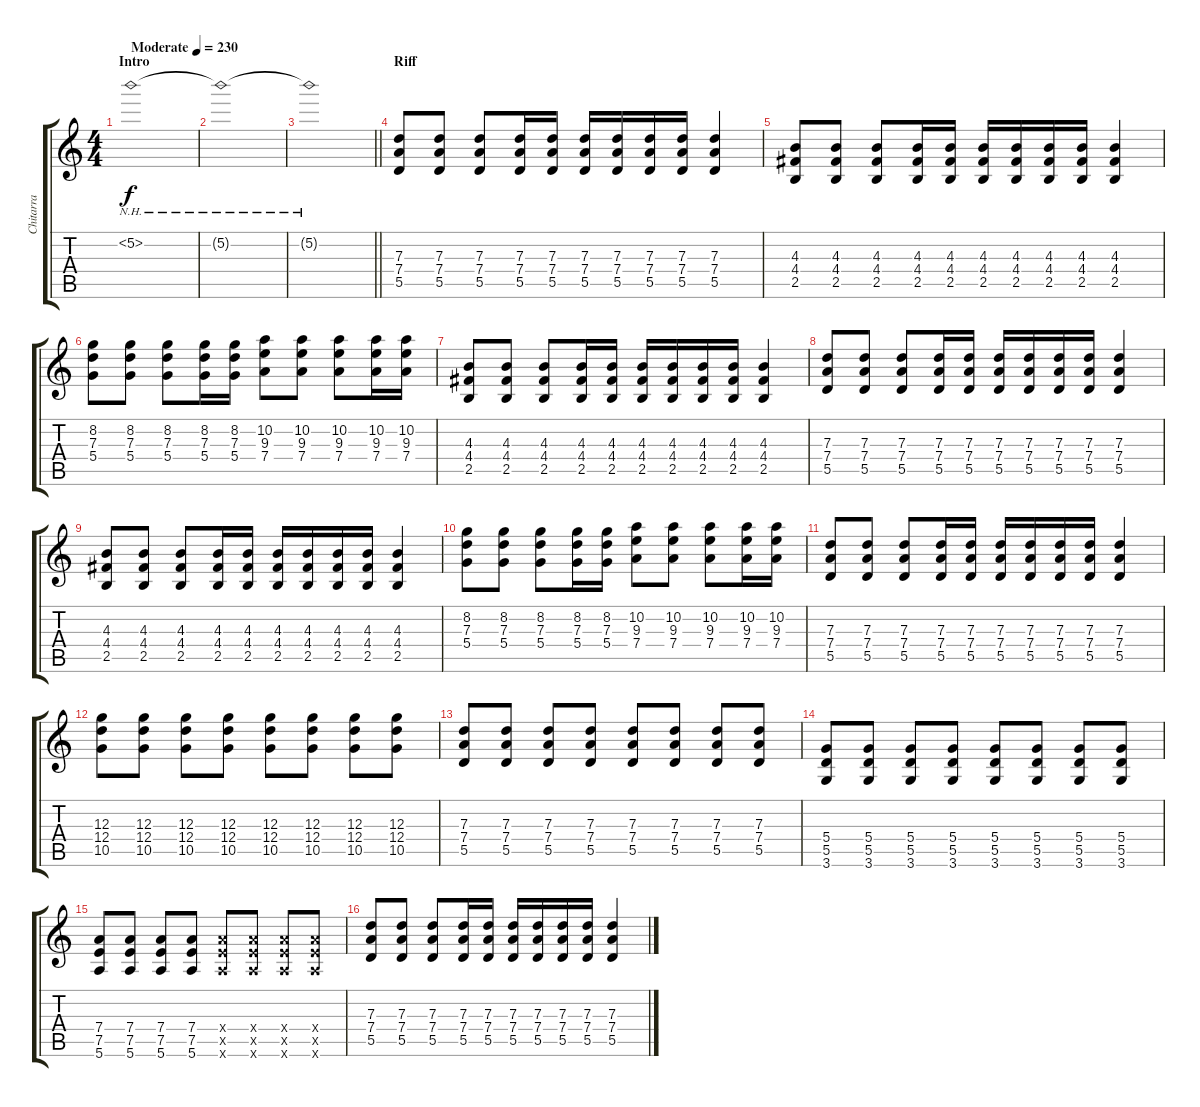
\track ("Chitarra" "Chitarra") {instrument distortionguitar}
\staff {score tabs}
\tuning (E4 B3 G3 D3 A2 E2) {hide}
\ts (4 4)
\section ("" "Intro")
\tempo (230 "Moderate")
\clef g2
\ks c
5.2{nh}.1{dy f instrument distortionguitar} |
5.2{nh t}.1 |
\barLineRight lightlight
5.2{nh t}.1 |
\section ("" "Riff")
(7.3 7.4 5.5).8 (7.3 7.4 5.5).8 (7.3 7.4 5.5).8 (7.3 7.4 5.5).16 (7.3 7.4 5.5).16 (7.3 7.4 5.5).16 (7.3 7.4 5.5).16 (7.3 7.4 5.5).16 (7.3 7.4 5.5).16 (7.3 7.4 5.5).4 |
(4.3 4.4 2.5).8 (4.3 4.4 2.5).8 (4.3 4.4 2.5).8 (4.3 4.4 2.5).16 (4.3 4.4 2.5).16 (4.3 4.4 2.5).16 (4.3 4.4 2.5).16 (4.3 4.4 2.5).16 (4.3 4.4 2.5).16 (4.3 4.4 2.5).4 |
(8.2 7.3 5.4).8 (8.2 7.3 5.4).8 (8.2 7.3 5.4).8 (8.2 7.3 5.4).16 (8.2 7.3 5.4).16 (10.2 9.3 7.4).8 (10.2 9.3 7.4).8 (10.2 9.3 7.4).8 (10.2 9.3 7.4).16 (10.2 9.3 7.4).16 |
(4.3 4.4 2.5).8 (4.3 4.4 2.5).8 (4.3 4.4 2.5).8 (4.3 4.4 2.5).16 (4.3 4.4 2.5).16 (4.3 4.4 2.5).16 (4.3 4.4 2.5).16 (4.3 4.4 2.5).16 (4.3 4.4 2.5).16 (4.3 4.4 2.5).4 |
(7.3 7.4 5.5).8 (7.3 7.4 5.5).8 (7.3 7.4 5.5).8 (7.3 7.4 5.5).16 (7.3 7.4 5.5).16 (7.3 7.4 5.5).16 (7.3 7.4 5.5).16 (7.3 7.4 5.5).16 (7.3 7.4 5.5).16 (7.3 7.4 5.5).4 |
(4.3 4.4 2.5).8 (4.3 4.4 2.5).8 (4.3 4.4 2.5).8 (4.3 4.4 2.5).16 (4.3 4.4 2.5).16 (4.3 4.4 2.5).16 (4.3 4.4 2.5).16 (4.3 4.4 2.5).16 (4.3 4.4 2.5).16 (4.3 4.4 2.5).4 |
(8.2 7.3 5.4).8 (8.2 7.3 5.4).8 (8.2 7.3 5.4).8 (8.2 7.3 5.4).16 (8.2 7.3 5.4).16 (10.2 9.3 7.4).8 (10.2 9.3 7.4).8 (10.2 9.3 7.4).8 (10.2 9.3 7.4).16 (10.2 9.3 7.4).16 |
(7.3 7.4 5.5).8 (7.3 7.4 5.5).8 (7.3 7.4 5.5).8 (7.3 7.4 5.5).16 (7.3 7.4 5.5).16 (7.3 7.4 5.5).16 (7.3 7.4 5.5).16 (7.3 7.4 5.5).16 (7.3 7.4 5.5).16 (7.3 7.4 5.5).4 |
(12.3 12.4 10.5).8 (12.3 12.4 10.5).8 (12.3 12.4 10.5).8 (12.3 12.4 10.5).8 (12.3 12.4 10.5).8 (12.3 12.4 10.5).8 (12.3 12.4 10.5).8 (12.3 12.4 10.5).8 |
(7.3 7.4 5.5).8 (7.3 7.4 5.5).8 (7.3 7.4 5.5).8 (7.3 7.4 5.5).8 (7.3 7.4 5.5).8 (7.3 7.4 5.5).8 (7.3 7.4 5.5).8 (7.3 7.4 5.5).8 |
(5.4 5.5 3.6).8 (5.4 5.5 3.6).8 (5.4 5.5 3.6).8 (5.4 5.5 3.6).8 (5.4 5.5 3.6).8 (5.4 5.5 3.6).8 (5.4 5.5 3.6).8 (5.4 5.5 3.6).8 |
(7.4 7.5 5.6).8 (7.4 7.5 5.6).8 (7.4 7.5 5.6).8 (7.4 7.5 5.6).8 (7.4{x} 7.5{x} 5.6{x}).8 (7.4{x} 7.5{x} 5.6{x}).8 (7.4{x} 7.5{x} 5.6{x}).8 (7.4{x} 7.5{x} 5.6{x}).8 |
(7.3 7.4 5.5).8 (7.3 7.4 5.5).8 (7.3 7.4 5.5).8 (7.3 7.4 5.5).16 (7.3 7.4 5.5).16 (7.3 7.4 5.5).16 (7.3 7.4 5.5).16 (7.3 7.4 5.5).16 (7.3 7.4 5.5).16 (7.3 7.4 5.5).4
